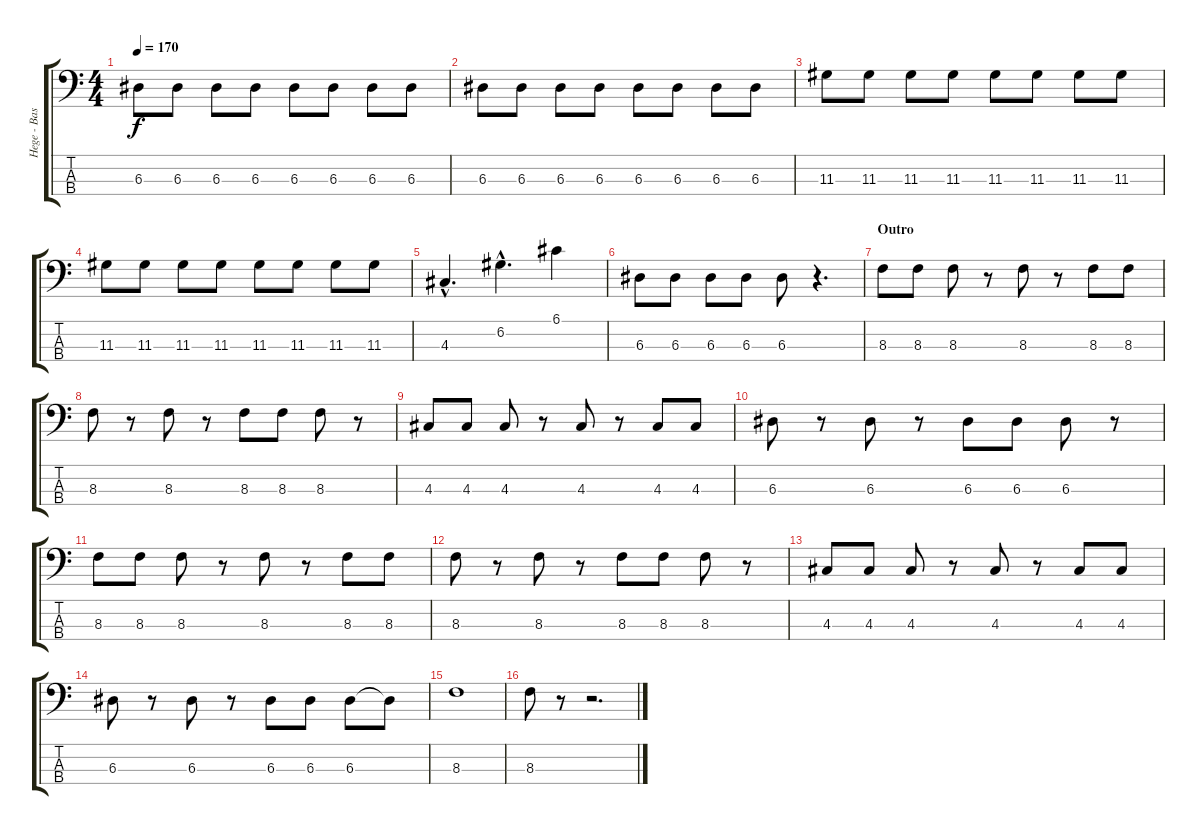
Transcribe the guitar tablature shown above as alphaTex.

\track ("Hege - Bass" "Hege - Bas") {instrument electricbassfinger}
\staff {score tabs}
\tuning (G2 D2 A1 E1) {hide}
\ts (4 4)
\tempo 170
\clef f4
\ks c
6.3.8{dy f} 6.3.8 6.3.8 6.3.8 6.3.8 6.3.8 6.3.8 6.3.8 |
6.3.8 6.3.8 6.3.8 6.3.8 6.3.8 6.3.8 6.3.8 6.3.8 |
11.3.8 11.3.8 11.3.8 11.3.8 11.3.8 11.3.8 11.3.8 11.3.8 |
11.3.8 11.3.8 11.3.8 11.3.8 11.3.8 11.3.8 11.3.8 11.3.8 |
4.3{hac}.4{d} 6.2{hac}.4{d} 6.1.4 |
6.3.8 6.3.8 6.3.8 6.3.8 6.3.8 r.4{d} |
\section ("" "Outro")
8.3.8 8.3.8 8.3.8 r.8 8.3.8 r.8 8.3.8 8.3.8 |
8.3.8 r.8 8.3.8 r.8 8.3.8 8.3.8 8.3.8 r.8 |
4.3.8 4.3.8 4.3.8 r.8 4.3.8 r.8 4.3.8 4.3.8 |
6.3.8 r.8 6.3.8 r.8 6.3.8 6.3.8 6.3.8 r.8 |
8.3.8 8.3.8 8.3.8 r.8 8.3.8 r.8 8.3.8 8.3.8 |
8.3.8 r.8 8.3.8 r.8 8.3.8 8.3.8 8.3.8 r.8 |
4.3.8 4.3.8 4.3.8 r.8 4.3.8 r.8 4.3.8 4.3.8 |
6.3.8 r.8 6.3.8 r.8 6.3.8 6.3.8 6.3.8 6.3{t}.8 |
8.3.1 |
8.3.8 r.8 r.2{d}
